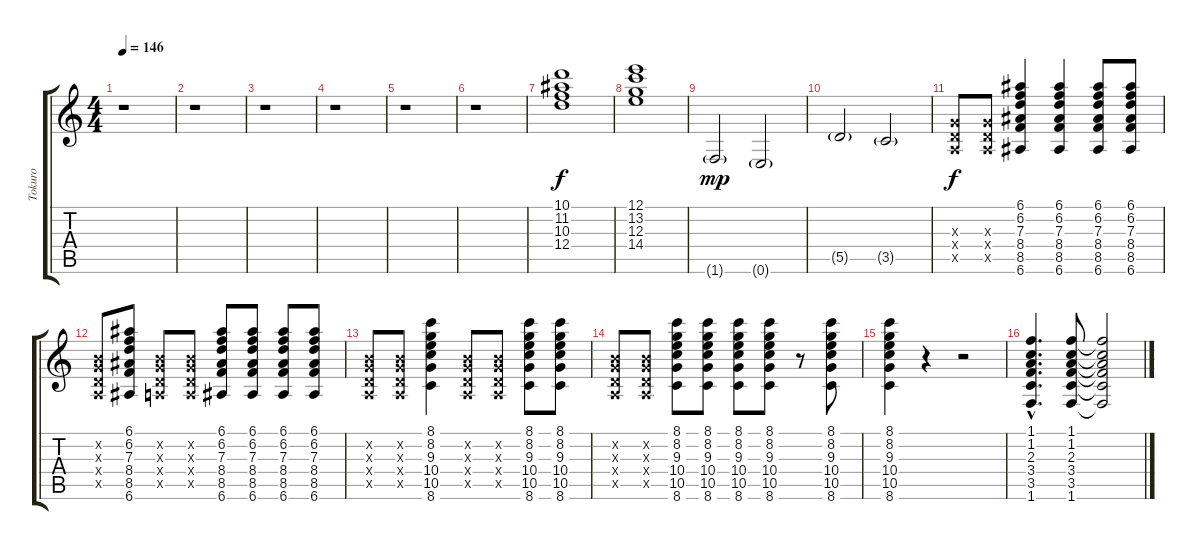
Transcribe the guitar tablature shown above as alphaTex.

\track ("Tokuro" "Tokuro") {instrument distortionguitar}
\staff {score tabs}
\tuning (E4 B3 G3 D3 A2 E2) {hide}
\ts (4 4)
\tempo 146
\clef g2
\ks c
r.1{dy f} |
r.1 |
r.1 |
r.1 |
r.1 |
r.1 |
(10.1 11.2 10.3 12.4).1 |
(12.1 13.2 12.3 14.4).1 |
1.6{g}.2{dy mp} 0.6{g}.2 |
5.5{g}.2 3.5{g}.2 |
(0.3{x} 0.4{x} 0.5{x}).8{dy f} (0.3{x} 0.4{x} 0.5{x}).8 (6.1 6.2 7.3 8.4 8.5 6.6).4 (6.1 6.2 7.3 8.4 8.5 6.6).4 (6.1 6.2 7.3 8.4 8.5 6.6).8 (6.1 6.2 7.3 8.4 8.5 6.6).8 |
(0.2{x} 0.3{x} 0.4{x} 0.5{x}).8 (6.1 6.2 7.3 8.4 8.5 6.6).8 (0.2{x} 0.3{x} 0.4{x} 0.5{x}).8 (0.2{x} 0.3{x} 0.4{x} 0.5{x}).8 (6.1 6.2 7.3 8.4 8.5 6.6).8 (6.1 6.2 7.3 8.4 8.5 6.6).8 (6.1 6.2 7.3 8.4 8.5 6.6).8 (6.1 6.2 7.3 8.4 8.5 6.6).8 |
(0.2{x} 0.3{x} 0.4{x} 0.5{x}).8 (0.2{x} 0.3{x} 0.4{x} 0.5{x}).8 (8.1 8.2 9.3 10.4 10.5 8.6).4 (0.2{x} 0.3{x} 0.4{x} 0.5{x}).8 (0.2{x} 0.3{x} 0.4{x} 0.5{x}).8 (8.1 8.2 9.3 10.4 10.5 8.6).8 (8.1 8.2 9.3 10.4 10.5 8.6).8 |
(0.2{x} 0.3{x} 0.4{x} 0.5{x}).8 (0.2{x} 0.3{x} 0.4{x} 0.5{x}).8 (8.1 8.2 9.3 10.4 10.5 8.6).8 (8.1 8.2 9.3 10.4 10.5 8.6).8 (8.1 8.2 9.3 10.4 10.5 8.6).8 (8.1 8.2 9.3 10.4 10.5 8.6).8 r.8 (8.1 8.2 9.3 10.4 10.5 8.6).8 |
(8.1 8.2 9.3 10.4 10.5 8.6).4 r.4 r.2 |
(1.1{hac} 1.2{hac} 2.3{hac} 3.4{hac} 3.5{hac} 1.6{hac}).4{d} (1.1 1.2 2.3 3.4 3.5 1.6).8 (1.1{t} 1.2{t} 2.3{t} 3.4{t} 3.5{t} 1.6{t}).2
